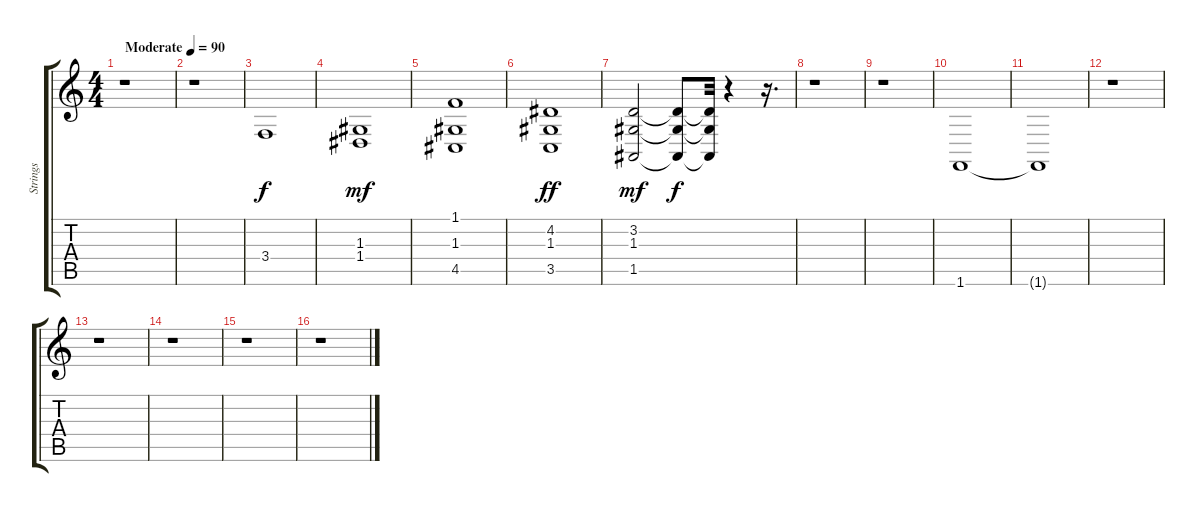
\track ("Strings             " "Strings   ") {instrument stringensemble1}
\staff {score tabs}
\tuning (E4 B3 G3 D3 A2 E2) {hide}
\ts (4 4)
\tempo (90 "Moderate")
\clef g2
\ks c
r.1{dy f instrument stringensemble1} |
r.1 |
3.4.1 |
(1.3 1.4).1{dy mf} |
(1.1 1.3 4.5).1 |
(4.2 1.3 3.5).1{dy ff} |
(3.2 1.3 1.5).2{dy mf} (3.2{t} 1.3{t} 1.5{t}).8{dy f} (3.2{t} 1.3{t} 1.5{t}).32 r.4 r.16{d} |
r.1 |
r.1 |
1.6.1 |
1.6{t}.1 |
r.1 |
r.1 |
r.1 |
r.1 |
r.1
